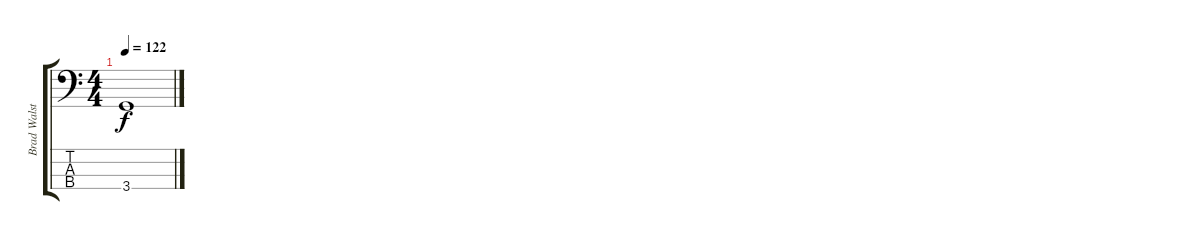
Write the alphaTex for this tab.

\track ("Brad Walst" "Brad Walst") {instrument electricbasspick}
\staff {score tabs}
\tuning (G2 D2 A1 E1) {hide}
\ts (4 4)
\tempo 122
\clef f4
\ks c
3.4{t}.1{dy f}
